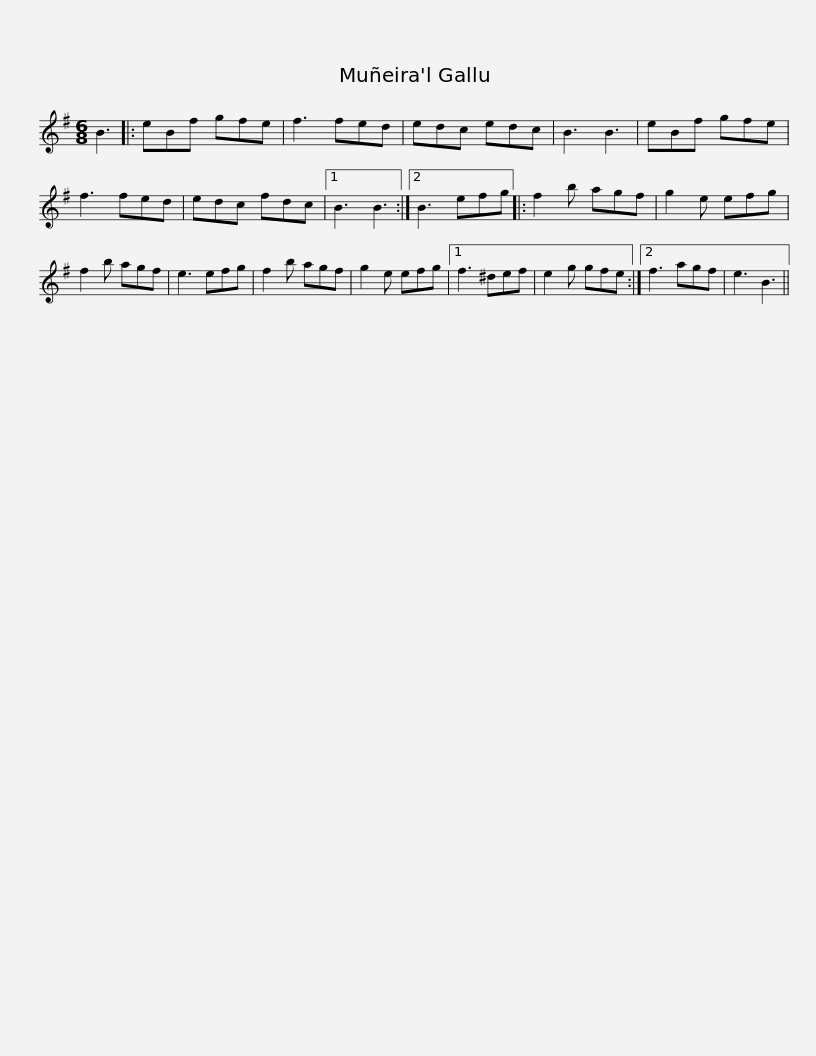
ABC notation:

X:1
L:1/8
M:6/8
I:linebreak $
K:Emin
V:1 treble
V:1
 B3 |: eBf gfe | f3 fed | edc edc | B3 B3 | %5
 eBf gfe | f3 fed | edc fdc |1 B3 B3 :|2$ B3 efg |: %10
 f2 b agf | g2 e efg | f2 b agf | e3 efg | f2 b agf | %15
 g2 e efg |1 f3 ^def |$ e2 g gfe :|2 f3 agf | e3 B3 || %20
